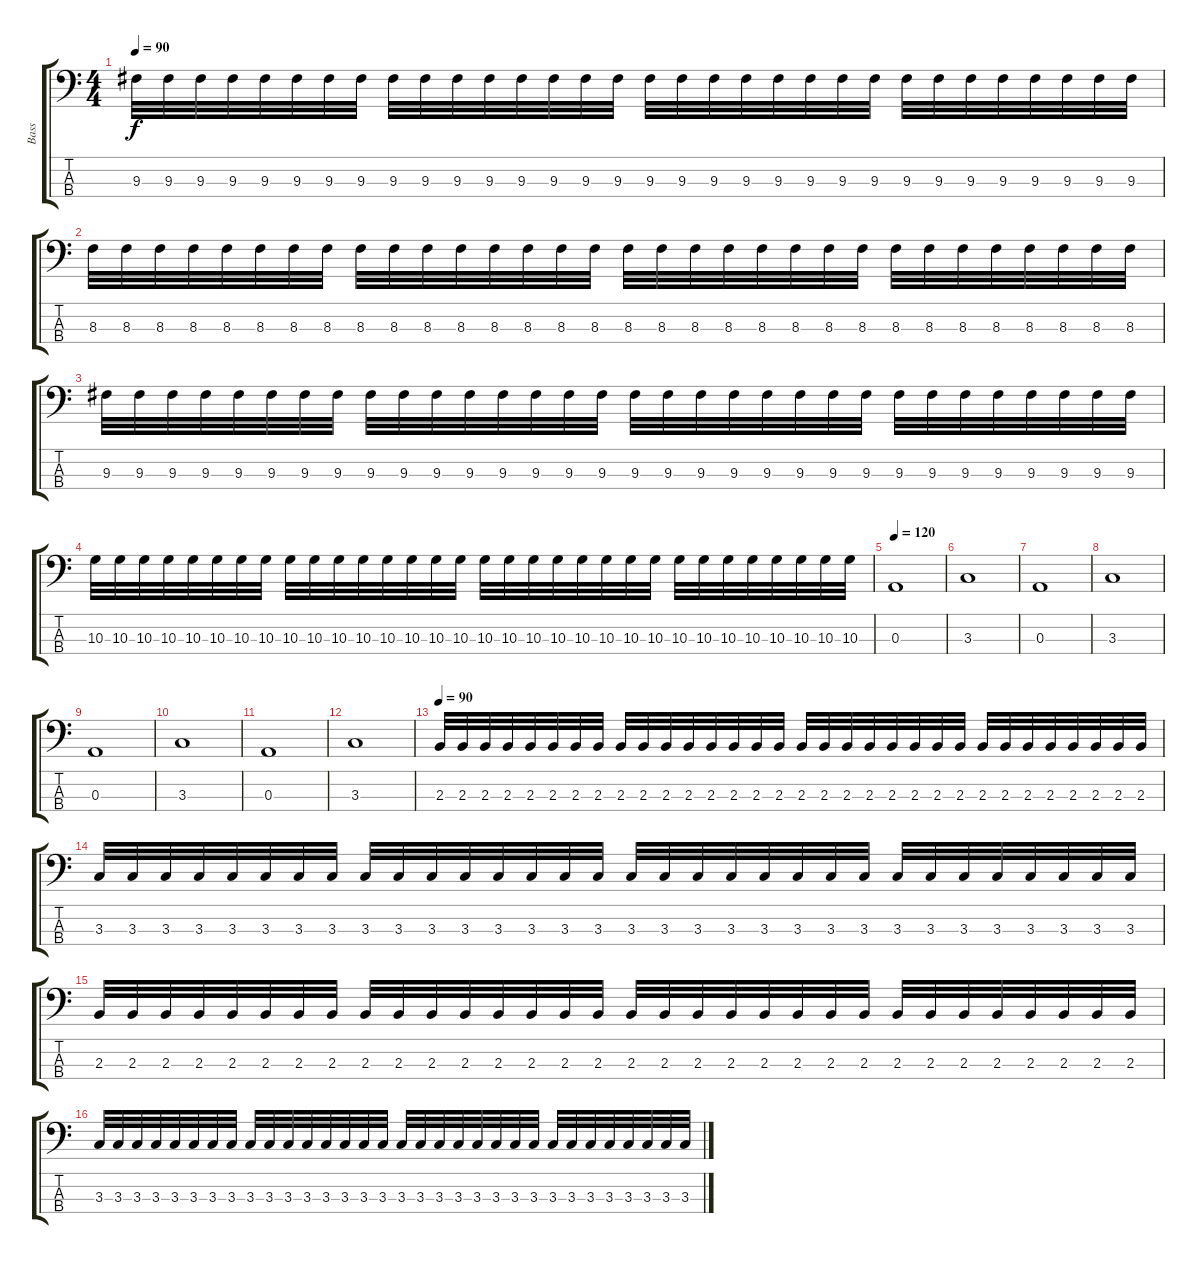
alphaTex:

\track ("Bass" "Bass") {instrument electricbassfinger}
\staff {score tabs}
\tuning (G2 D2 A1 E1) {hide}
\ts (4 4)
\tempo 90
\clef f4
\ks c
9.3.32{dy f} 9.3.32 9.3.32 9.3.32 9.3.32 9.3.32 9.3.32 9.3.32 9.3.32 9.3.32 9.3.32 9.3.32 9.3.32 9.3.32 9.3.32 9.3.32 9.3.32 9.3.32 9.3.32 9.3.32 9.3.32 9.3.32 9.3.32 9.3.32 9.3.32 9.3.32 9.3.32 9.3.32 9.3.32 9.3.32 9.3.32 9.3.32 |
8.3.32 8.3.32 8.3.32 8.3.32 8.3.32 8.3.32 8.3.32 8.3.32 8.3.32 8.3.32 8.3.32 8.3.32 8.3.32 8.3.32 8.3.32 8.3.32 8.3.32 8.3.32 8.3.32 8.3.32 8.3.32 8.3.32 8.3.32 8.3.32 8.3.32 8.3.32 8.3.32 8.3.32 8.3.32 8.3.32 8.3.32 8.3.32 |
9.3.32 9.3.32 9.3.32 9.3.32 9.3.32 9.3.32 9.3.32 9.3.32 9.3.32 9.3.32 9.3.32 9.3.32 9.3.32 9.3.32 9.3.32 9.3.32 9.3.32 9.3.32 9.3.32 9.3.32 9.3.32 9.3.32 9.3.32 9.3.32 9.3.32 9.3.32 9.3.32 9.3.32 9.3.32 9.3.32 9.3.32 9.3.32 |
10.3.32 10.3.32 10.3.32 10.3.32 10.3.32 10.3.32 10.3.32 10.3.32 10.3.32 10.3.32 10.3.32 10.3.32 10.3.32 10.3.32 10.3.32 10.3.32 10.3.32 10.3.32 10.3.32 10.3.32 10.3.32 10.3.32 10.3.32 10.3.32 10.3.32 10.3.32 10.3.32 10.3.32 10.3.32 10.3.32 10.3.32 10.3.32 |
\tempo 120
0.3.1 |
3.3.1 |
0.3.1 |
3.3.1 |
0.3.1 |
3.3.1 |
0.3.1 |
3.3.1 |
\tempo 90
2.3.32 2.3.32 2.3.32 2.3.32 2.3.32 2.3.32 2.3.32 2.3.32 2.3.32 2.3.32 2.3.32 2.3.32 2.3.32 2.3.32 2.3.32 2.3.32 2.3.32 2.3.32 2.3.32 2.3.32 2.3.32 2.3.32 2.3.32 2.3.32 2.3.32 2.3.32 2.3.32 2.3.32 2.3.32 2.3.32 2.3.32 2.3.32 |
3.3.32 3.3.32 3.3.32 3.3.32 3.3.32 3.3.32 3.3.32 3.3.32 3.3.32 3.3.32 3.3.32 3.3.32 3.3.32 3.3.32 3.3.32 3.3.32 3.3.32 3.3.32 3.3.32 3.3.32 3.3.32 3.3.32 3.3.32 3.3.32 3.3.32 3.3.32 3.3.32 3.3.32 3.3.32 3.3.32 3.3.32 3.3.32 |
2.3.32 2.3.32 2.3.32 2.3.32 2.3.32 2.3.32 2.3.32 2.3.32 2.3.32 2.3.32 2.3.32 2.3.32 2.3.32 2.3.32 2.3.32 2.3.32 2.3.32 2.3.32 2.3.32 2.3.32 2.3.32 2.3.32 2.3.32 2.3.32 2.3.32 2.3.32 2.3.32 2.3.32 2.3.32 2.3.32 2.3.32 2.3.32 |
3.3.32 3.3.32 3.3.32 3.3.32 3.3.32 3.3.32 3.3.32 3.3.32 3.3.32 3.3.32 3.3.32 3.3.32 3.3.32 3.3.32 3.3.32 3.3.32 3.3.32 3.3.32 3.3.32 3.3.32 3.3.32 3.3.32 3.3.32 3.3.32 3.3.32 3.3.32 3.3.32 3.3.32 3.3.32 3.3.32 3.3.32 3.3.32
